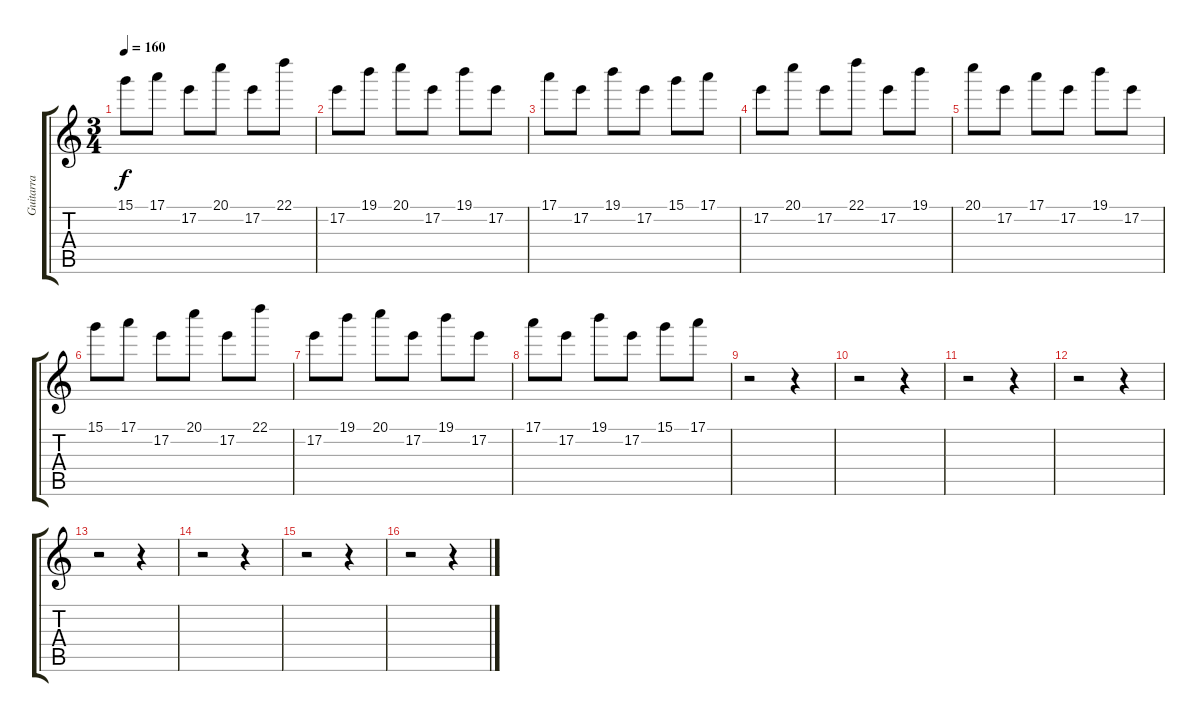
\track ("Guitarra" "Guitarra") {instrument distortionguitar}
\staff {score tabs}
\tuning (E4 B3 G3 D3 A2 E2) {hide}
\ts (3 4)
\tempo 160
\clef g2
\ks c
15.1.8{dy f} 17.1.8 17.2.8 20.1.8 17.2.8 22.1.8 |
17.2.8 19.1.8 20.1.8 17.2.8 19.1.8 17.2.8 |
17.1.8 17.2.8 19.1.8 17.2.8 15.1.8 17.1.8 |
17.2.8 20.1.8 17.2.8 22.1.8 17.2.8 19.1.8 |
20.1.8 17.2.8 17.1.8 17.2.8 19.1.8 17.2.8 |
15.1.8 17.1.8 17.2.8 20.1.8 17.2.8 22.1.8 |
17.2.8 19.1.8 20.1.8 17.2.8 19.1.8 17.2.8 |
17.1.8 17.2.8 19.1.8 17.2.8 15.1.8 17.1.8 |
r.2 r.4 |
r.2 r.4 |
r.2 r.4 |
r.2 r.4 |
r.2 r.4 |
r.2 r.4 |
r.2 r.4 |
r.2 r.4
